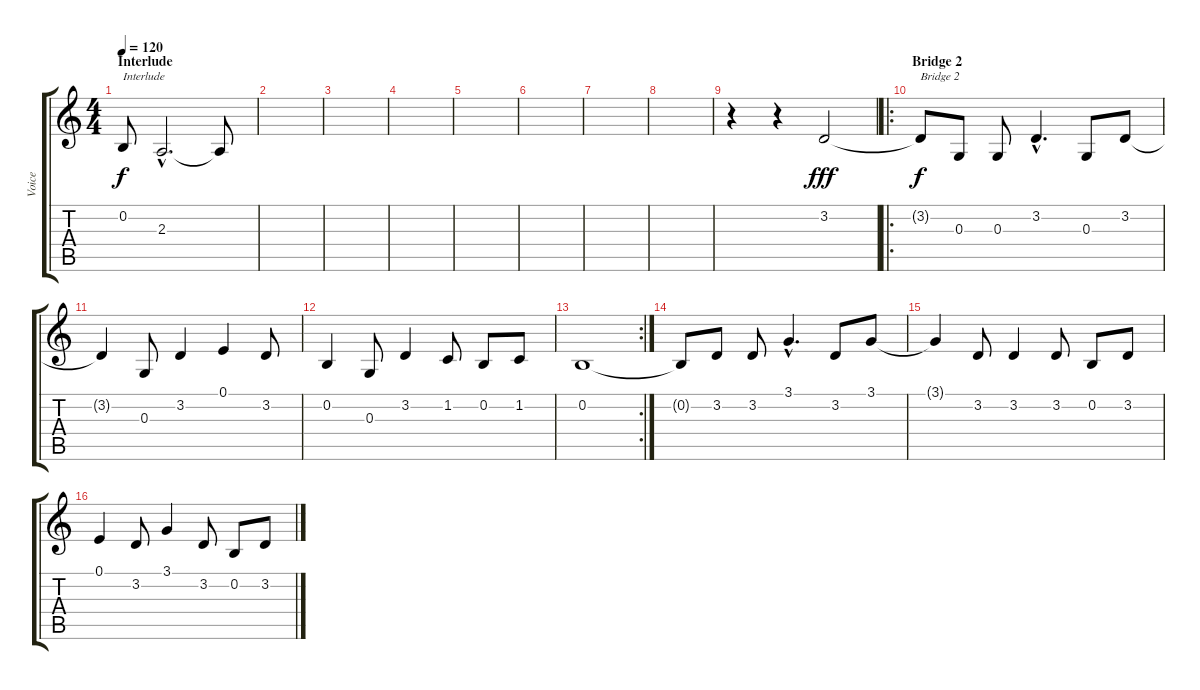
\track ("Voice" "Voice") {instrument brightacousticpiano}
\staff {score tabs}
\tuning (E4 B3 G3 D3 A2 E2) {hide}
\ts (4 4)
\section ("" "Interlude")
\tempo 120
\clef g2
\ks c
0.2{t}.8{txt "Interlude" dy f} 2.3{hac}.2{d} 2.3{t}.8 |
|
|
|
|
|
|
|
r.4 r.4 3.2.2{dy fff} |
\ro
\section ("" "Bridge 2")
3.2{t}.8{txt "Bridge 2" dy f} 0.3.8 0.3.8 3.2{hac}.4{d} 0.3.8 3.2.8 |
3.2{t}.4 0.3.8 3.2.4 0.1.4 3.2.8 |
0.2.4 0.3.8 3.2.4 1.2.8 0.2.8 1.2.8 |
\rc 2
0.2.1 |
0.2{t}.8 3.2.8 3.2.8 3.1{hac}.4{d} 3.2.8 3.1.8 |
3.1{t}.4 3.2.8 3.2.4 3.2.8 0.2.8 3.2.8 |
0.1.4 3.2.8 3.1.4 3.2.8 0.2.8 3.2.8
